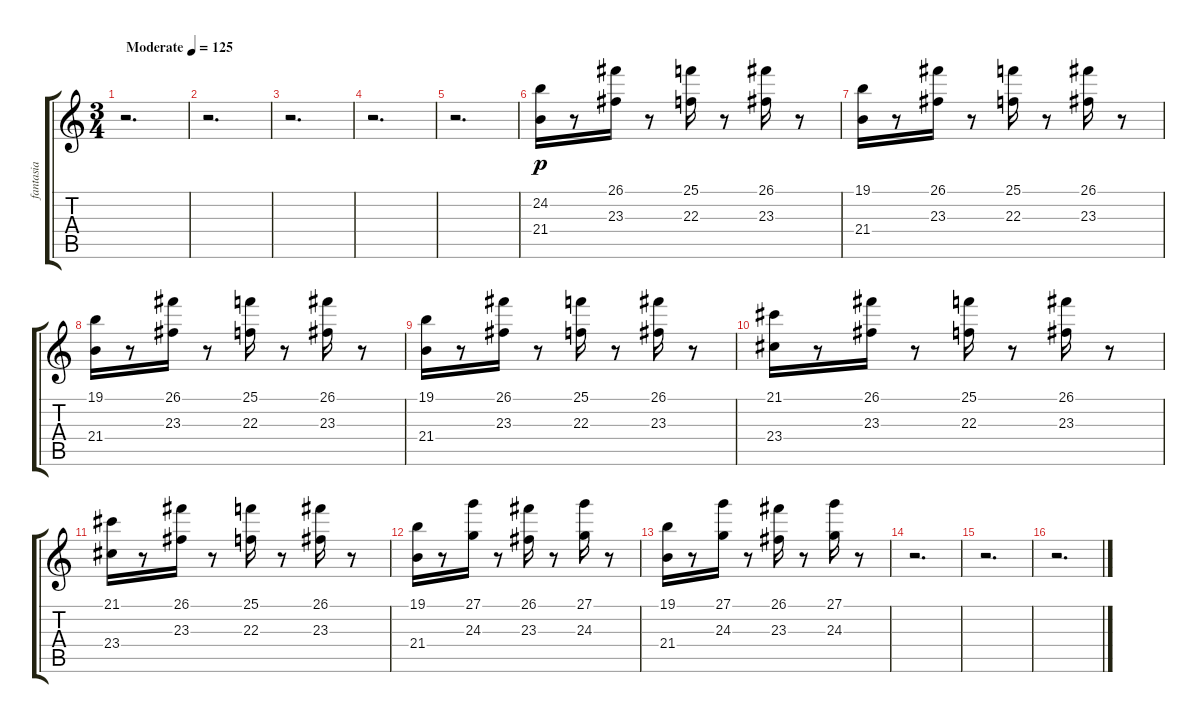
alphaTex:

\track ("fantasia" "fantasia") {instrument pad1newage}
\staff {score tabs}
\tuning (E4 B3 G3 D3 A2 E2) {hide}
\ts (3 4)
\tempo (125 "Moderate")
\clef g2
\ks c
r.2{d dy p instrument pad1newage} |
r.2{d} |
r.2{d} |
r.2{d} |
r.2{d} |
(24.2 21.4).16{volume 14 balance 2 instrument pad1newage} r.8 (26.1 23.3).16 r.8 (25.1 22.3).16 r.8 (26.1 23.3).16 r.8 |
(19.1 21.4).16 r.8 (26.1 23.3).16 r.8 (25.1 22.3).16 r.8 (26.1 23.3).16 r.8 |
(19.1 21.4).16 r.8 (26.1 23.3).16 r.8 (25.1 22.3).16 r.8 (26.1 23.3).16 r.8 |
(19.1 21.4).16 r.8 (26.1 23.3).16 r.8 (25.1 22.3).16 r.8 (26.1 23.3).16 r.8 |
(21.1 23.4).16 r.8 (26.1 23.3).16 r.8 (25.1 22.3).16 r.8 (26.1 23.3).16 r.8 |
(21.1 23.4).16 r.8 (26.1 23.3).16 r.8 (25.1 22.3).16 r.8 (26.1 23.3).16 r.8 |
(19.1 21.4).16 r.8 (27.1 24.3).16 r.8 (26.1 23.3).16 r.8 (27.1 24.3).16 r.8 |
(19.1 21.4).16 r.8 (27.1 24.3).16 r.8 (26.1 23.3).16 r.8 (27.1 24.3).16 r.8 |
r.2{d} |
r.2{d} |
r.2{d}
